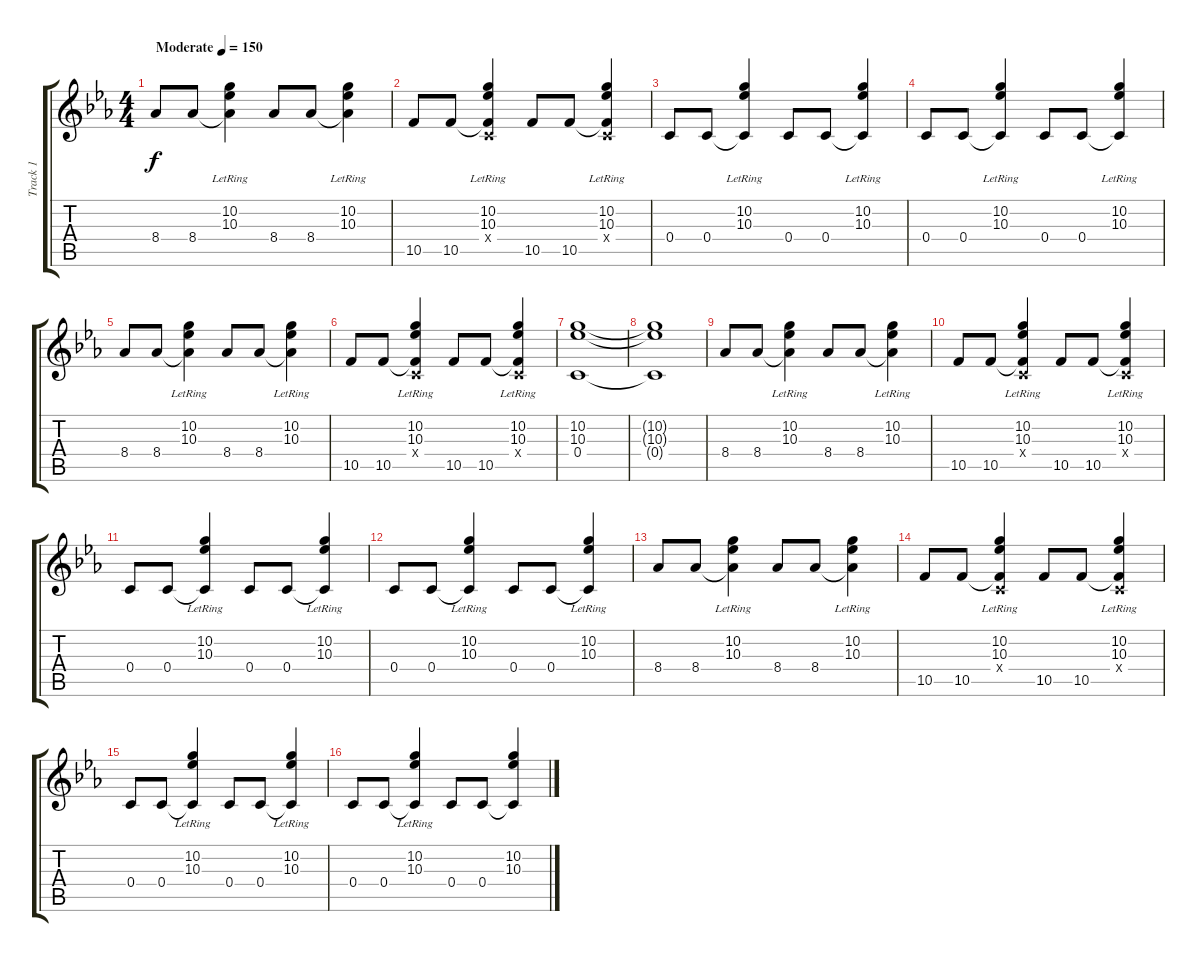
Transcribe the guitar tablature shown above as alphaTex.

\track ("Track 1" "Track 1") {instrument distortionguitar}
\staff {score tabs}
\tuning (D4 A3 F3 C3 G2 C2) {hide}
\ts (4 4)
\tempo (150 "Moderate")
\clef g2
\ks cminor
8.4.8{dy f instrument distortionguitar} 8.4.8 (10.2{lr} 10.3{lr} 8.4{t}).4 8.4.8 8.4.8 (10.2{lr} 10.3{lr} 8.4{t}).4 |
10.5.8 10.5.8 (10.2{lr} 10.3{lr} 0.4{x} 10.5{t}).4 10.5.8 10.5.8 (10.2{lr} 10.3{lr} 0.4{x} 10.5{t}).4 |
0.4.8 0.4.8 (10.2{lr} 10.3{lr} 0.4{t}).4 0.4.8 0.4.8 (10.2{lr} 10.3{lr} 0.4{t}).4 |
0.4.8 0.4.8 (10.2{lr} 10.3{lr} 0.4{t}).4 0.4.8 0.4.8 (10.2{lr} 10.3{lr} 0.4{t}).4 |
8.4.8 8.4.8 (10.2{lr} 10.3{lr} 8.4{t}).4 8.4.8 8.4.8 (10.2{lr} 10.3{lr} 8.4{t}).4 |
10.5.8 10.5.8 (10.2{lr} 10.3{lr} 0.4{x} 10.5{t}).4 10.5.8 10.5.8 (10.2{lr} 10.3{lr} 0.4{x} 10.5{t}).4 |
(10.2 10.3 0.4).1 |
(10.2{t} 10.3{t} 0.4{t}).1 |
8.4.8 8.4.8 (10.2{lr} 10.3{lr} 8.4{t}).4 8.4.8 8.4.8 (10.2{lr} 10.3{lr} 8.4{t}).4 |
10.5.8 10.5.8 (10.2{lr} 10.3{lr} 0.4{x} 10.5{t}).4 10.5.8 10.5.8 (10.2{lr} 10.3{lr} 0.4{x} 10.5{t}).4 |
0.4.8 0.4.8 (10.2{lr} 10.3{lr} 0.4{t}).4 0.4.8 0.4.8 (10.2{lr} 10.3{lr} 0.4{t}).4 |
0.4.8 0.4.8 (10.2{lr} 10.3{lr} 0.4{t}).4 0.4.8 0.4.8 (10.2{lr} 10.3{lr} 0.4{t}).4 |
8.4.8 8.4.8 (10.2{lr} 10.3{lr} 8.4{t}).4 8.4.8 8.4.8 (10.2{lr} 10.3{lr} 8.4{t}).4 |
10.5.8 10.5.8 (10.2{lr} 10.3{lr} 0.4{x} 10.5{t}).4 10.5.8 10.5.8 (10.2{lr} 10.3{lr} 0.4{x} 10.5{t}).4 |
0.4.8 0.4.8 (10.2{lr} 10.3{lr} 0.4{t}).4 0.4.8 0.4.8 (10.2{lr} 10.3{lr} 0.4{t}).4 |
0.4.8 0.4.8 (10.2{lr} 10.3{lr} 0.4{t}).4 0.4.8 0.4.8 (10.2 10.3 0.4{t}).4
